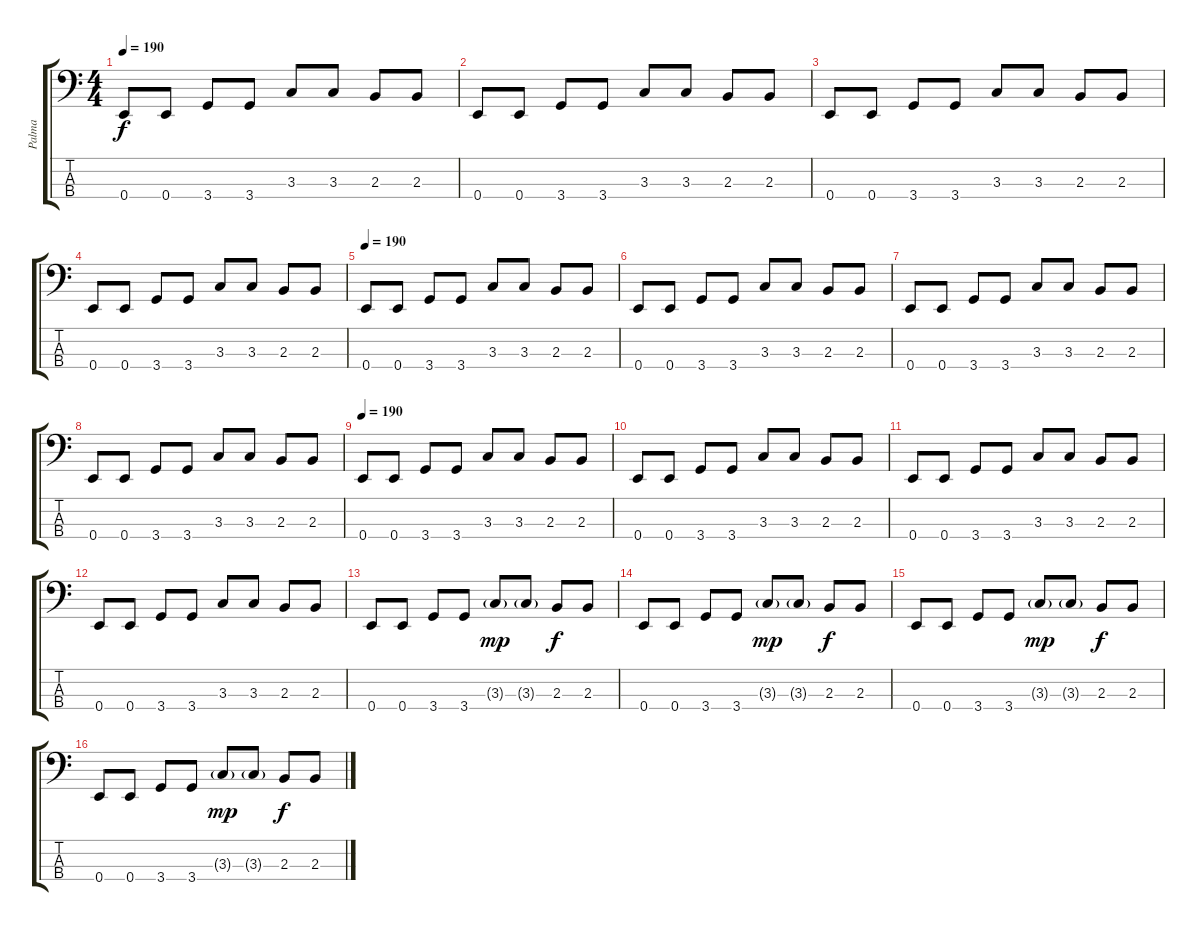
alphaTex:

\track ("Palma" "Palma") {instrument electricbassfinger}
\staff {score tabs}
\tuning (G2 D2 A1 E1) {hide}
\ts (4 4)
\tempo 190
\clef f4
\ks c
0.4.8{dy f} 0.4.8 3.4.8 3.4.8 3.3.8 3.3.8 2.3.8 2.3.8 |
0.4.8 0.4.8 3.4.8 3.4.8 3.3.8 3.3.8 2.3.8 2.3.8 |
0.4.8 0.4.8 3.4.8 3.4.8 3.3.8 3.3.8 2.3.8 2.3.8 |
0.4.8 0.4.8 3.4.8 3.4.8 3.3.8 3.3.8 2.3.8 2.3.8 |
\tempo 190
0.4.8 0.4.8 3.4.8 3.4.8 3.3.8 3.3.8 2.3.8 2.3.8 |
0.4.8 0.4.8 3.4.8 3.4.8 3.3.8 3.3.8 2.3.8 2.3.8 |
0.4.8 0.4.8 3.4.8 3.4.8 3.3.8 3.3.8 2.3.8 2.3.8 |
0.4.8 0.4.8 3.4.8 3.4.8 3.3.8 3.3.8 2.3.8 2.3.8 |
\tempo 190
0.4.8 0.4.8 3.4.8 3.4.8 3.3.8 3.3.8 2.3.8 2.3.8 |
0.4.8 0.4.8 3.4.8 3.4.8 3.3.8 3.3.8 2.3.8 2.3.8 |
0.4.8 0.4.8 3.4.8 3.4.8 3.3.8 3.3.8 2.3.8 2.3.8 |
0.4.8 0.4.8 3.4.8 3.4.8 3.3.8 3.3.8 2.3.8 2.3.8 |
0.4.8 0.4.8 3.4.8 3.4.8 3.3{g}.8{dy mp} 3.3{g}.8 2.3.8{dy f} 2.3.8 |
0.4.8 0.4.8 3.4.8 3.4.8 3.3{g}.8{dy mp} 3.3{g}.8 2.3.8{dy f} 2.3.8 |
0.4.8 0.4.8 3.4.8 3.4.8 3.3{g}.8{dy mp} 3.3{g}.8 2.3.8{dy f} 2.3.8 |
0.4.8 0.4.8 3.4.8 3.4.8 3.3{g}.8{dy mp} 3.3{g}.8 2.3.8{dy f} 2.3.8
